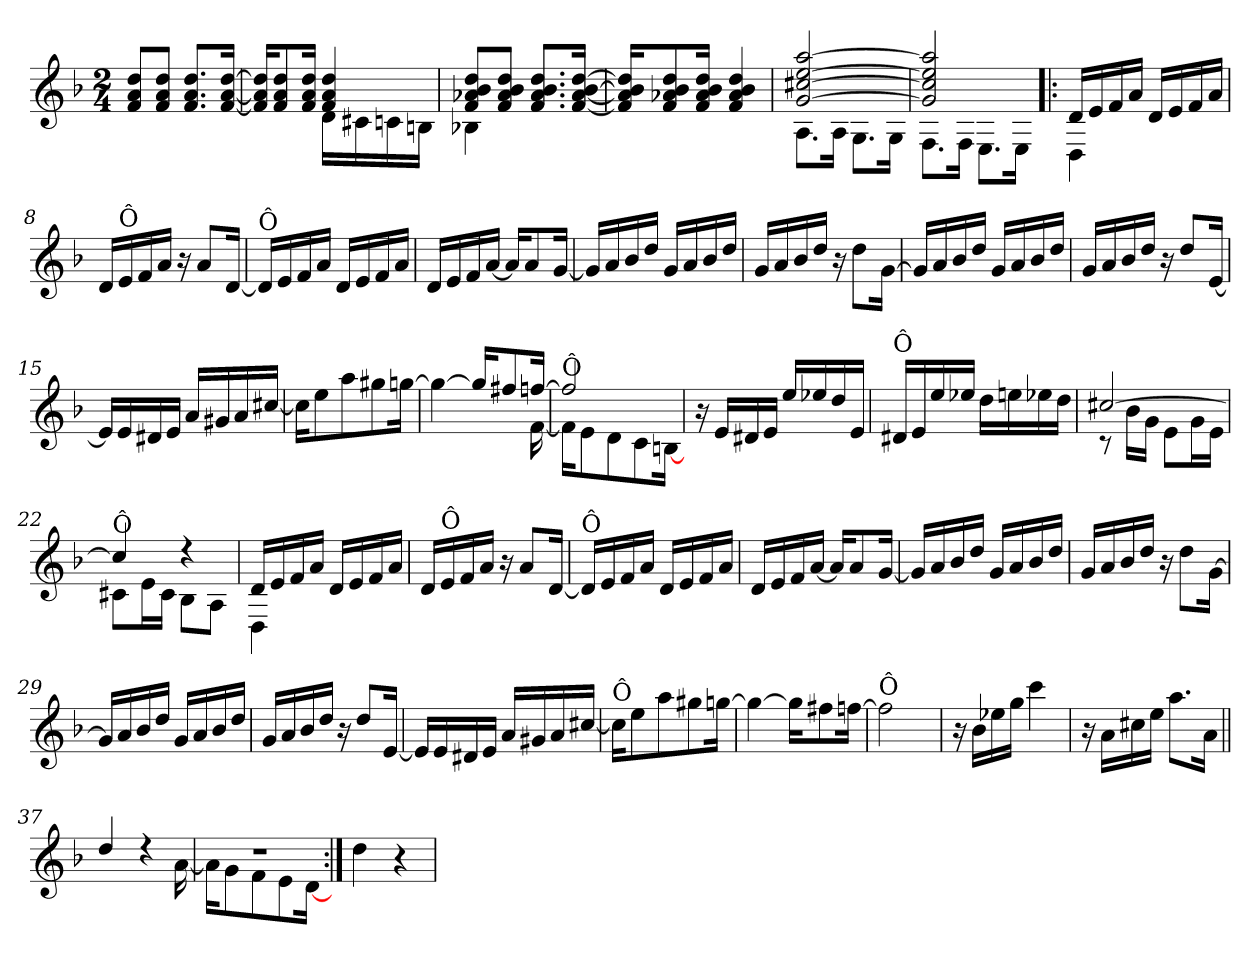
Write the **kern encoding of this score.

**kern
*part1
*staff1
*clefG2
*k[b-]
*F:
*M2/4
=1
8f/ 8a/ 8dd/L
8f/ 8a/ 8dd/J
8.f/ 8.a/ 8.dd/L
[16f/ [16a/ [16dd/Jk
=2
*^
16f/] 16a/] 16dd/]KL	4ryy
8f/ 8a/ 8dd/	.
16f/ 16a/ 16dd/Jk	.
4f/ 4a/ 4dd/	16d\LL
.	16c#X\
.	16cn\
.	16Bn\JJ
=3	=3
8f/ 8a-/ 8b-/ 8dd/L	4B-X\
8f/ 8a-/ 8b-/ 8dd/J	.
8.f/ 8.a-/ 8.b-/ 8.dd/L	4ryy
[>16f/ [>16a-/ [>16b-/ [>16dd/Jk	.
*v	*v
=4
16f/] 16a-/] 16b-/] 16dd/]KL
8f/ 8a-/ 8b-/ 8dd/
16f/ 16a-/ 16b-/ 16dd/Jk
4f/ 4a-/ 4b-/ 4dd/
!!LO:LB:g=z
=5
*^
[>2g/ [>2cc#/ [>2ee/ [>2aa/	8.A\L
.	16A\Jk
.	8.G\L
.	16G\Jk
=6	=6
2g/] 2cc#/] 2ee/] 2aa/]	8.F\L
.	16F\Jk
.	8.E\L
.	16E\Jk
=7!|:	=7!|:
16d/LL	4D\
16e/	.
16f/	.
16a/JJ	.
16d/LL	4ryy
16e/	.
16f/	.
16a/JJ	.
*v	*v
=8
16d/LL
!LO:TX:a:t=Ô
16e/
16f/
16a/JJ
16r
8a/L
[16d/Jk
=9
!LO:TX:a:t=Ô
16d/LL]
16e/
16f/
16a/JJ
16d/LL
16e/
16f/
16a/JJ
!!LO:LB:g=z
=10
16d/LL
16e/
16f/
[16a/JJ
16a/KL]
8a/
[16g/Jk
=11
16g/LL]
16a/
16b-/
16dd/JJ
16g/LL
16a/
16b-/
16dd/JJ
=12
16g/LL
16a/
16b-/
16dd/JJ
16r
8dd\L
[16g\Jk
=13
16g/LL]
16a/
16b-/
16dd/JJ
16g/LL
16a/
16b-/
16dd/JJ
!!LO:LB:g=z
=14
16g/LL
16a/
16b-/
16dd/JJ
16r
8dd/L
[16e/Jk
=15
16e/LL]
16e/
16d#X/
16e/JJ
16a/LL
16g#X/
16a/
[16cc#X/JJ
=16
16cc#\KL]
8ee\
8aa\
8gg#X\
[16ggn\Jk
=17
*^
4gg\_	4..ryy
16gg/KL]	.
8ff#X/	.
[>16ffn/Jk	[<16f\
=18	=18
!LO:TX:a:t=Ô	!
2ff/]	16f\KL]
.	8e\
.	8d\
.	8c\
.	[<16Bn\Jk
*v	*v
!!LO:LB:g=z
=19
16r
16e/LL
16d#X/
16e/JJ
16ee/LL
16ee-X/
16dd/
16e/JJ
=20
!LO:TX:a:t=Ô
16d#X/LL
16e/
16ee/
16ee-X/JJ
16dd\LL
16een\
16ee-X\
16dd\JJ
=21
*^
[>2cc#X/	8rc
.	16b-\LL
.	16g\JJ
.	8e\L
.	16g\L
.	16e\JJ
=22	=22
!LO:TX:a:t=Ô	!
4cc#/]	8c#X\L
.	16e\L
.	16c#\JJ
4rdd	8B-\L
.	8A\J
!!LO:LB:g=z	!!
=23	=23
16d/LL	4D\
16e/	.
16f/	.
16a/JJ	.
16d/LL	4ryy
16e/	.
16f/	.
16a/JJ	.
*v	*v
=24
16d/LL
!LO:TX:a:t=Ô
16e/
16f/
16a/JJ
16r
8a/L
[16d/Jk
=25
!LO:TX:a:t=Ô
16d/LL]
16e/
16f/
16a/JJ
16d/LL
16e/
16f/
16a/JJ
=26
16d/LL
16e/
16f/
[16a/JJ
16a/KL]
8a/
[16g/Jk
!!LO:LB:g=z
=27
16g/LL]
16a/
16b-/
16dd/JJ
16g/LL
16a/
16b-/
16dd/JJ
=28
16g/LL
16a/
16b-/
16dd/JJ
16r
8dd\L
[16g\Jk
=29
16g/LL]
16a/
16b-/
16dd/JJ
16g/LL
16a/
16b-/
16dd/JJ
=30
16g/LL
16a/
16b-/
16dd/JJ
16r
8dd/L
[16e/Jk
!!LO:LB:g=z
=31
16e/LL]
16e/
16d#X/
16e/JJ
16a/LL
16g#X/
16a/
[16cc#X/JJ
=32
!LO:TX:a:t=Ô
16cc#\KL]
8ee\
8aa\
8gg#X\
[16ggn\Jk
=33
4gg\_
16gg\KL]
8ff#X\
[16ffn\Jk
=34
!LO:TX:a:t=Ô
2ff\]
=35
16r
16b-\LL
16ee-X\
16gg\JJ
4ccc\
!!LO:LB:g=z
=36
16r
16a\LL
16cc#X\
16ee\JJ
8.aa\L
16a\Jk
=37||
*^
4dd/	4..ryy
4rdd	.
.	[<16a\
=38	=38
2rdd	16a\KL]
.	8g\
.	8f\
.	8e\
.	[<16d\Jk
*v	*v
=39:|!
4dd\
4r
=
*-
